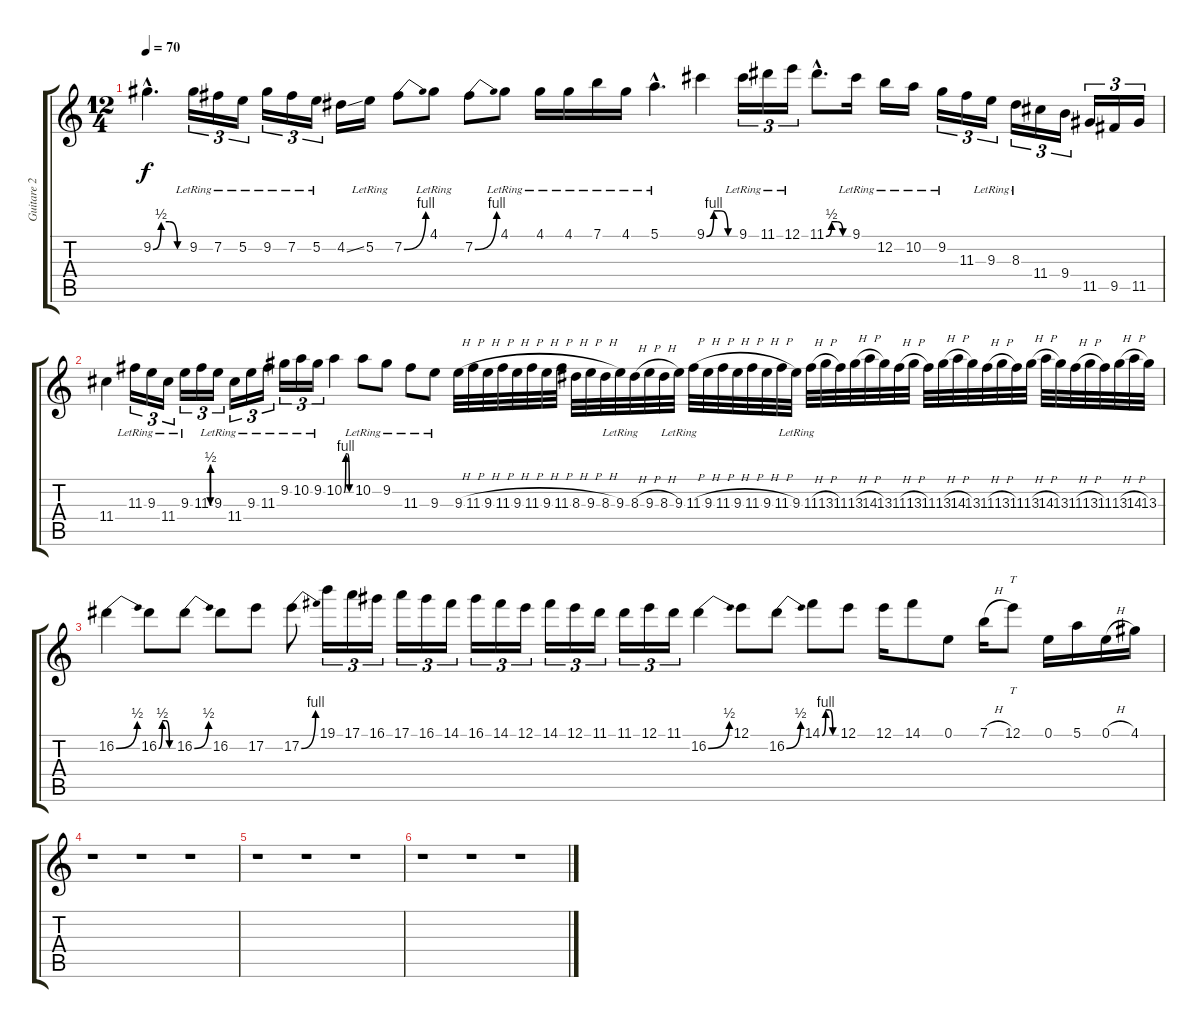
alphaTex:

\track ("Guitare 2" "Guitare 2") {instrument electricguitarclean}
\staff {score tabs}
\tuning (E4 B3 G3 D3 A2 E2) {hide}
\ts (12 4)
\tempo 70
\clef g2
\ks c
9.2{be (custom 0 0 15 2 30 2 45 0 60 0) hac}.4{d dy f} 9.2{lr}.16{tu (3 2)} 7.2{lr}.16{tu (3 2)} 5.2{lr}.16{tu (3 2)} 9.2{lr}.16{tu (3 2)} 7.2{lr}.16{tu (3 2)} 5.2{lr}.16{tu (3 2)} 4.2{ss}.16 5.2{lr}.16 7.2{be (bend 0 0 60 4)}.8 4.1{lr}.8 7.2{be (bend 0 0 60 4)}.8 4.1{lr}.8 4.1{lr}.16 4.1{lr}.16 7.1{lr}.16 4.1{lr}.16 5.1{hac lr}.4{d} 9.1{be (custom 0 0 15 4 30 4 45 0 60 0)}.4 9.1{lr}.16{tu (3 2)} 11.1{lr}.16{tu (3 2)} 12.1{lr}.16{tu (3 2)} 11.1{be (custom 0 0 15 2 30 2 45 0 60 0) hac}.8{d} 9.1{lr}.16 12.2{lr}.16 10.2{lr}.16 9.2{lr}.16{tu (3 2)} 11.3.16{tu (3 2)} 9.3{lr}.16{tu (3 2)} 8.3{lr}.16{tu (3 2)} 11.4.16{tu (3 2)} 9.4.16{tu (3 2)} 11.5.16{tu (3 2)} 9.5.16{tu (3 2)} 11.5.16{tu (3 2)} |
11.4.4 11.3{lr}.16{tu (3 2)} 9.3{lr}.16{tu (3 2)} 11.4{lr}.16{tu (3 2)} 9.3{lr}.16{tu (3 2)} 11.3{be (custom 0 0 15 2 30 2 45 0 60 0)}.16{tu (3 2)} 9.3{lr}.16{tu (3 2)} 11.4{lr}.16{tu (3 2)} 9.3{lr}.16{tu (3 2)} 11.3{lr}.16{tu (3 2)} 9.2{lr}.16{tu (3 2)} 10.2{lr}.16{tu (3 2)} 9.2{lr}.16{tu (3 2)} 10.2{be (custom 0 0 15 4 30 4 45 0 60 0)}.4 10.2{lr}.8 9.2{lr}.8 11.3{lr}.8 9.3{lr}.8 9.3{h}.32 11.3{h}.32 9.3{h}.32 11.3{h}.32 9.3{h}.32 11.3{h}.32 9.3{h}.32 11.3{h}.32 8.3{h}.32 9.3{h}.32 8.3{h}.32 9.3{lr}.32 8.3{h}.32 9.3{h}.32 8.3{h}.32 9.3{lr}.32 11.3{h}.32 9.3{h}.32 11.3{h}.32 9.3{h}.32 11.3{h}.32 9.3{h}.32 11.3{h}.32 9.3{lr}.32 11.3{h}.32 13.3{h}.32 11.3.32 13.3{h}.32 14.3{h}.32 13.3.32 11.3{h}.32 13.3{h}.32 11.3.32 13.3{h}.32 14.3{h}.32 13.3.32 11.3{h}.32 13.3{h}.32 11.3.32 13.3{h}.32 14.3{h}.32 13.3.32 11.3{h}.32 13.3{h}.32 11.3.32 13.3{h}.32 14.3{h}.32 13.3.32 |
16.2{be (bend 0 0 60 2)}.4 16.2{be (custom 0 0 15 2 30 2 45 0 60 0)}.8 16.2{be (bend 0 0 60 2)}.8 16.2.8 17.2.8 17.2{be (bend 0 0 60 4)}.8 19.1.16{tu (3 2)} 17.1.16{tu (3 2)} 16.1.16{tu (3 2)} 17.1.16{tu (3 2)} 16.1.16{tu (3 2)} 14.1.16{tu (3 2)} 16.1.16{tu (3 2)} 14.1.16{tu (3 2)} 12.1.16{tu (3 2)} 14.1.16{tu (3 2)} 12.1.16{tu (3 2)} 11.1.16{tu (3 2)} 11.1.16{tu (3 2)} 12.1.16{tu (3 2)} 11.1.16{tu (3 2)} 16.2{be (bend 0 0 60 2)}.4 12.1.8 16.2{be (bend 0 0 60 2)}.8 14.1{be (custom 0 0 15 4 30 4 45 0 60 0)}.8 12.1.8 12.1.16 14.1.8 0.1.8 7.1{h}.16 12.1.8{tt} 0.1.16 5.1.16 0.1{h}.16 4.1.16 |
r.1 r.1 r.1 |
r.1 r.1 r.1 |
r.1 r.1 r.1
